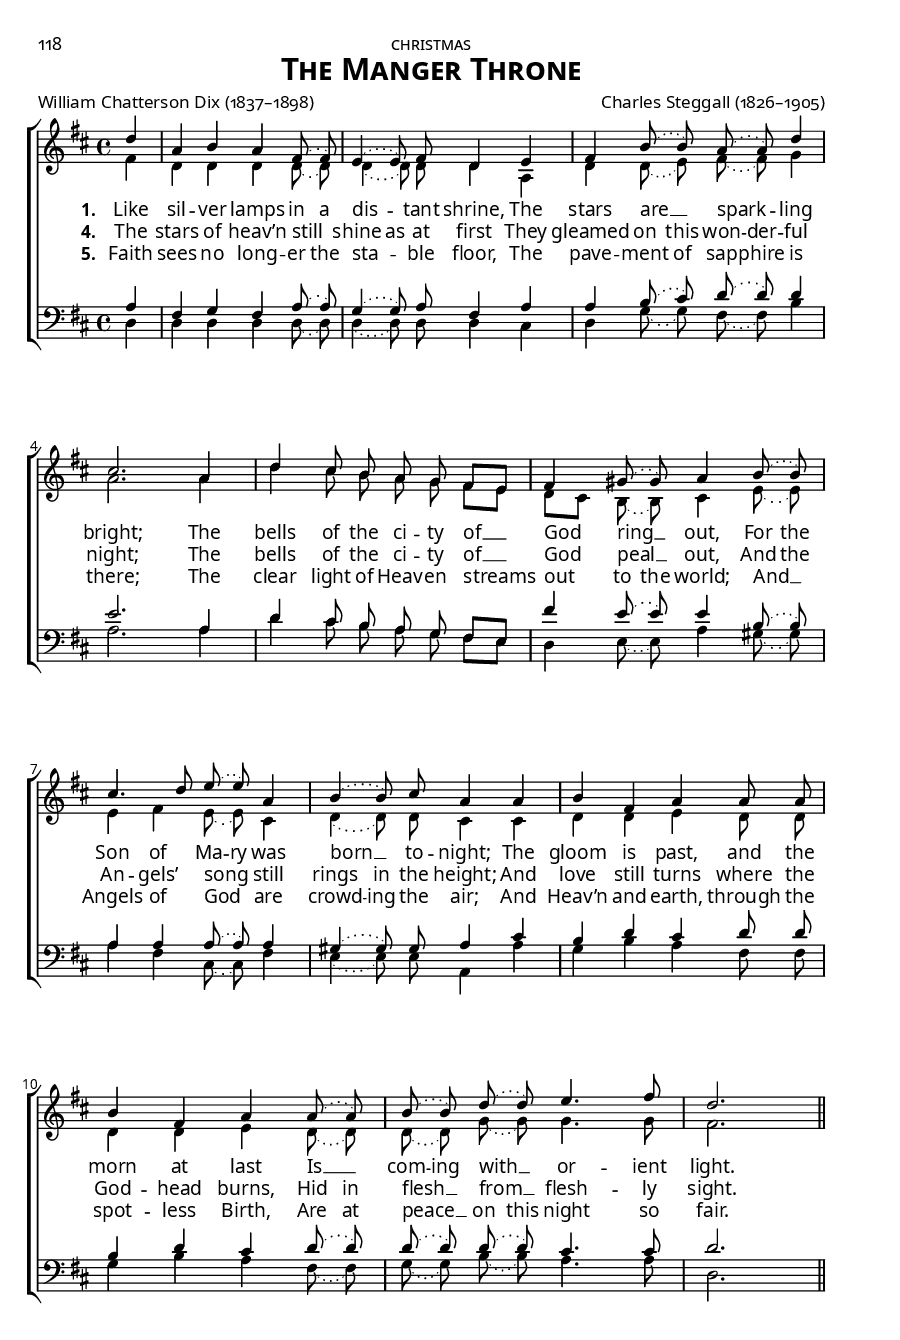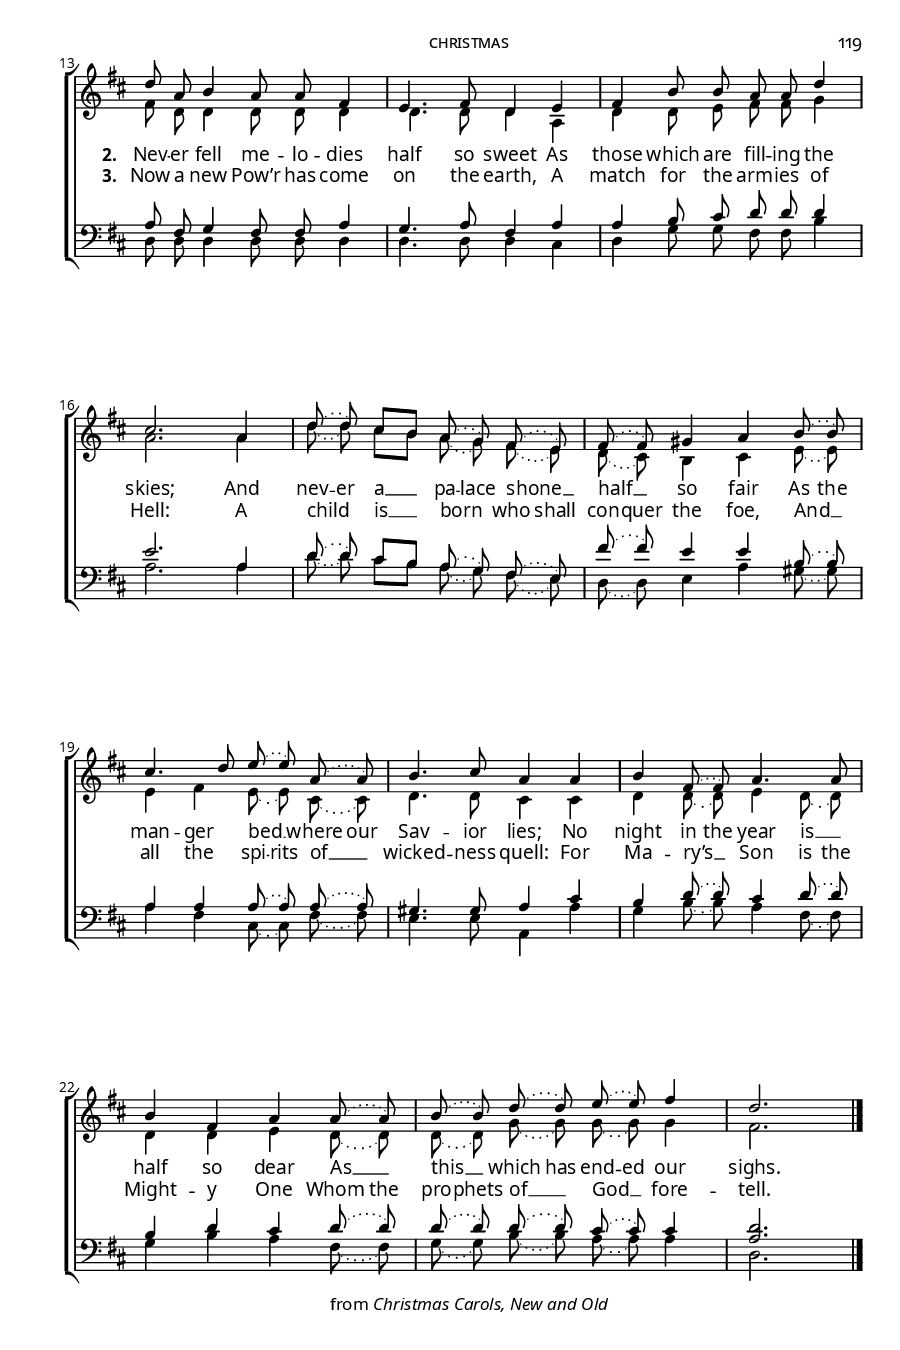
\version "2.14.2"
\include "util.ly"
\header {
  title = \markup{\override #'(font-name . "Garamond Premier Pro Semibold"){ \abs-fontsize #15 \smallCapsOldStyle"The Manger Throne"}}
  poet = \markup\oldStyleNum"William Chatterson Dix (1837–1898)"
  composer = \markup\oldStyleNum"Charles Steggall (1826–1905)"
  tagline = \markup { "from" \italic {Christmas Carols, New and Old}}
}
\paper {
  %print-all-headers = ##f
  paper-height = 9\in
  paper-width = 6\in
  indent = 0\in
  %system-system-spacing = #'((basic-distance . 10) (padding . 0))
  %system-system-spacing =
  %  #'((basic-distance . 0)
  %     (minimum-distance . 0)
  %     (padding . -0.35)
  %     (stretchability . 100))
  ragged-last-bottom = ##f
  ragged-bottom = ##f
  two-sided = ##t
  inner-margin = 0.5\in
  outer-margin = 0.25\in
  top-margin = 0.25\in
  bottom-margin = 0.25\in
  first-page-number = #118
  print-first-page-number = ##t
  headerLine = \markup{\override #'(font-name . "Garamond Premier Pro") \smallCapsOldStyle"christmas"}
  oddHeaderMarkup = \markup\fill-line{
     \override #'(font-name . "Garamond Premier Pro")\abs-fontsize #8.5
     \combine 
        \fill-line{"" \on-the-fly #print-page-number-check-first
        \oldStylePageNum""
        }
        \fill-line{\headerLine}
  }
  evenHeaderMarkup = \markup {
     \override #'(font-name . "Garamond Premier Pro")\abs-fontsize #8.5
     \combine
        \on-the-fly #print-page-number-check-first
        \oldStylePageNum""
        \fill-line{\headerLine}
  }
}
#(set-global-staff-size 15) \paper{ #(define fonts (make-pango-font-tree "GoudyOlSt BT" "Garamond Premier Pro" "Garamond Premier Pro" (/ 15 20))) }
global = {
  \key d \major
  \time 4/4
  \autoBeamOff
}

sopMusic = \relative c'' {
  \slurDotted 
  \partial 4 d4 |
  a b a fis8( fis) |
  e4( e8) fis8 d4 e |
  fis b8( b) a( a) d4 | \break
  
  cis2. a4 |
  d4 cis8 b a g fis[ e] |
  fis4 gis8( gis) a4 b8( b) | \break
  cis4. d8 e( e) a,4 |
  
  b4( b8) cis8 a4 a |
  b fis a a8 a | \break
  b4 fis a a8( a) |
  b8( b) d8( d) e4. fis8 |
  \partial 2. d2. \bar "||" \pageBreak
  
  d8 a b4 a8 a fis4 |
  e4. fis8 d4 e |
  fis4 b8 b a a d4 | \break
  cis2. a4 |
  
  d8( d) cis[ b] a( g) fis( e) |
  fis8( fis) gis4 a b8( b) | \break
  cis4. d8 e8( e) a,8( a) |
  b4. cis8 a4 a |
  
  b4 fis8( fis) a4. a8 | \break
  b4 fis a a8( a) |
  b( b) d8( d) e( e) fis4 |
  \partial 2. d2. \bar "|."
}
sopWords = \lyricmode {
  
}

altoMusic = \relative c' {
  \slurDotted 
  fis4 |
  d d d d8( d) |
  d4( d8) d8 d4 a |
  d d8( e) fis( fis) g4 |
  
  a2. a4 |
  d cis8 b a g fis[ e] |
  d[ cis] b8( b) cis4 e8( e) |
  e4 fis e8( e) cis4 |
  
  d4( d8) d8 cis4 cis |
  d d e d8 d |
  d4 d e d8( d) |
  d8( d) g8( g) g4. g8 |
  fis2. |
  
  fis8 d d4 d8 d d4 |
  d4. d8 d4 a |
  d d8 e fis fis g4 |
  a2. a4 |
  
  d8( d) cis[ b] a( g) fis( e) |
  d( cis) b4 cis e8( e) |
  e4 fis e8( e) cis8( cis) |
  d4. d8 cis4 cis |
  
  d4 d8( d) e4 d8( d) |
  d4 d e d8( d) |
  d( d) g8( g) g( g) g4 |
  fis2. \bar "|."
}
altoWords = \lyricmode {
  \dropLyricsV
  \set stanza = #"1. "
  \set associatedVoice = "sopranos"
  \set ignoreMelismata = ##t
  Like sil -- ver lamps in a 
  \unset ignoreMelismata
  dis -- tant shrine,
  \unset associatedVoice
  The stars are __ spark -- ling bright;
  The bells of the ci -- ty of __ God ring __ out,
  \set ignoreMelismata = ##t
  For the Son of Ma -- ry was born __ _ to -- night;
  \unset ignoreMelismata
  The gloom is past, and the morn at last
  \set ignoreMelismata = ##t
  Is __ _ com -- ing with __ _ or -- ient light.
  
  \unset ignoreMelismata
  \set stanza = #"2. "
  \set associatedVoice = "sopranos"
  Nev -- er fell me -- lo -- dies half so sweet As those which are fill -- ing the skies;
  \unset associatedVoice
  \set ignoreMelismata = ##t
  And nev -- er a __ _ pa -- lace shone __ _ half __ _ so fair
  As the man -- ger bed __ _ where our Sav -- ior lies;
  No night in the year is __ _ half so dear
  As __ _ this __ _ which has end -- ed our sighs.
}
altoWordsII = \lyricmode {
  \dropLyricsV
%\markup\italic
  \set stanza = #"4. "
  \set associatedVoice = "sopranos"
  The stars of heav’n still
  \set ignoreMelismata = ##t
  shine as at first
  \unset associatedVoice
  They gleamed on this won -- der -- ful night;
  \unset ignoreMelismata
  The bells of the ci -- ty of __ God peal __ out,
  \set ignoreMelismata = ##t
  And the An -- gels’ song _ still rings in the height;
  And love still turns where the God -- head burns,
  Hid in flesh __ _ from __ _ flesh -- ly sight.
  
  \unset ignoreMelismata
  \set stanza = #"3. "
  \set associatedVoice = "sopranos"
  Now a new Pow’r has come on the earth,
  \unset associatedVoice
  A match for the arm -- ies of Hell:
  A child is __ born
  \set ignoreMelismata = ##t
  who shall con -- quer the foe,
  And __ _ all the spi -- rits of __ _ wicked -- ness quell:
  For Ma -- ry’s __ _ Son is the Might -- y One
  Whom the pro -- phets of __ _ God __ _ fore -- tell.
}
altoWordsIII = \lyricmode {
  \dropLyricsV
  \set stanza = #"5. "
  \set ignoreMelismata = ##t
  \set associatedVoice = "sopranos"
  Faith sees no long -- er the
  sta -- _ ble floor,
  \unset associatedVoice
  The pave -- ment of sap -- phire is there;
  \unset ignoreMelismata
  The clear light of Heav -- en streams out
  \set ignoreMelismata = ##t
  to the world;
  And __ _ Angels of God _ are
  crowd -- ing the air;
  And Heav’n and earth, through the spot -- less Birth,
  Are at peace __ _ on this night so fair.
}
altoWordsIV = \lyricmode {
}
altoWordsV = \lyricmode {
}
altoWordsVI = \lyricmode {
}
tenorMusic = \relative c' {
  \slurDotted 
  a4 |
  fis g fis a8( a) |
  g4( g8) a8 fis4 a |
  a b8( cis) d( d) d4 |
  
  e2. a,4 |
  d cis8 b a g fis[ e] |
  fis'4 e8( e) e4 b8( b) |
  a4 a a8( a) a4 |
  
  gis4( gis8) gis8 a4 cis |
  b d cis d8 d |
  b4 d cis d8( d) |
  d8( d) d8( d) cis4. cis8 |
  d2. |
  
  a8 fis g4 fis8 fis a4 |
  g4. a8 fis4 a |
  a b8 cis d d d4 |
  e2. a,4 |
  
  d8( d) cis[ b] a( g) fis( e) |
  fis'8( fis) e4 e b8( b) |
  a4 a a8( a) a8( a) |
  gis4. gis8 a4 cis |
  
  b d8( d) cis4 d8( d) |
  b4 d cis d8( d) |
  d( d) d8( d) cis( cis) cis4 |
  <d a>2. \bar "|."
}
tenorWords = \lyricmode {

}

bassMusic = \relative c {
  \slurDotted 
  d4 |
  d d d d8( d) |
  d4( d8) d8 d4 cis |
  d g8( g) fis( fis) b4 |
  
  a2. a4 |
  d cis8 b a g fis[ e] |
  d4 e8( e) a4 gis8( gis) |
  a4 fis cis8( cis) fis4 |
  
  e4( e8) e8 a,4 a' |
  g b a fis8 fis |
  g4 b a fis8( fis) |
  g8( g) b8( b) a4. a8 |
  d,2. |
  
  d8 d d4 d8 d d4 |
  d4. d8 d4 cis |
  d g8 g fis fis b4 |
  a2. a4 |
  
  d8( d) cis[ b] a( g) fis( e) |
  d8( d) e4 a gis8( gis) |
  a4 fis cis8( cis) fis8( fis) |
  e4. e8 a,4 a' |
  
  g b8( b) a4 fis8( fis) |
  g4 b a fis8( fis) |
  g8( g) b8( b) a( a) a4 |
  d,2. \bar "|."
}
bassWords = \lyricmode {

}

pianoRH = \relative c' {
  
}
pianoLH = \relative c' {
  
}

\score {
  <<
   \new ChoirStaff <<
%    \new Lyrics = sopranos \with { \override VerticalAxisGroup #'nonstaff-relatedstaff-spacing = #'((basic-distance . 1)) }
    \new Staff = women <<
      \new Voice = "sopranos" { \voiceOne << \global \sopMusic >> }
      \new Voice = "altos" { \voiceTwo << \global \altoMusic >> }
    >>
   \new Staff = men <<
      \clef bass
      \new Voice = "tenors" { \voiceOne << \global \tenorMusic >> }
      \new Voice = "basses" { \voiceTwo << \global \bassMusic >> }
    >>
    \new Lyrics \with { alignAboveContext = #"women" \override VerticalAxisGroup #'nonstaff-relatedstaff-spacing = #'((basic-distance . 1))} \lyricsto "sopranos" \sopWords
     \new Lyrics = "altosVI"  \with { alignBelowContext = #"women" \override VerticalAxisGroup #'nonstaff-relatedstaff-spacing = #'((basic-distance . 1))} \lyricsto "altos" \altoWordsVI
    \new Lyrics = "altosV"  \with { alignBelowContext = #"women" \override VerticalAxisGroup #'nonstaff-relatedstaff-spacing = #'((basic-distance . 1))} \lyricsto "altos" \altoWordsV
    \new Lyrics = "altosIV"  \with { alignBelowContext = #"women" \override VerticalAxisGroup #'nonstaff-relatedstaff-spacing = #'((basic-distance . 1))} \lyricsto "altos" \altoWordsIV
    \new Lyrics = "altosIII"  \with { alignBelowContext = #"women" \override VerticalAxisGroup #'nonstaff-relatedstaff-spacing = #'((basic-distance . 1))} \lyricsto "altos" \altoWordsIII
    \new Lyrics = "altosII"  \with { alignBelowContext = #"women" \override VerticalAxisGroup #'nonstaff-relatedstaff-spacing = #'((basic-distance . 1))} \lyricsto "altos" \altoWordsII
    \new Lyrics = "altos"  \with { alignBelowContext = #"women" \override VerticalAxisGroup #'nonstaff-relatedstaff-spacing = #'((basic-distance . 1))} \lyricsto "altos" \altoWords
    \new Lyrics \with { alignAboveContext = #"men" \override VerticalAxisGroup #'nonstaff-relatedstaff-spacing = #'((basic-distance . 1)) } \lyricsto "tenors" \tenorWords
    \new Lyrics \with { alignBelowContext = #"men" \override VerticalAxisGroup #'nonstaff-relatedstaff-spacing = #'((basic-distance . 1)) } \lyricsto "basses" \bassWords
  >>
%    \new PianoStaff << \new Staff { \new Voice { \pianoRH } } \new Staff { \clef "bass" \pianoLH } >>
  >>
  \layout {
    \context {
      \Score
      %\override SpacingSpanner #'base-shortest-duration = #(ly:make-moment 1 8)
      %\override SpacingSpanner #'common-shortest-duration = #(ly:make-moment 1 4)
    }
    \context {
      % Remove all empty staves
      % \Staff \RemoveEmptyStaves \override VerticalAxisGroup #'remove-first = ##t
    }
  }
  \midi {
    %\tempo 4 = 90
    \set Staff.midiInstrument = "flute"
  
    \context {
      \Voice
      \remove "Dynamic_performer"
    }
  }
}
